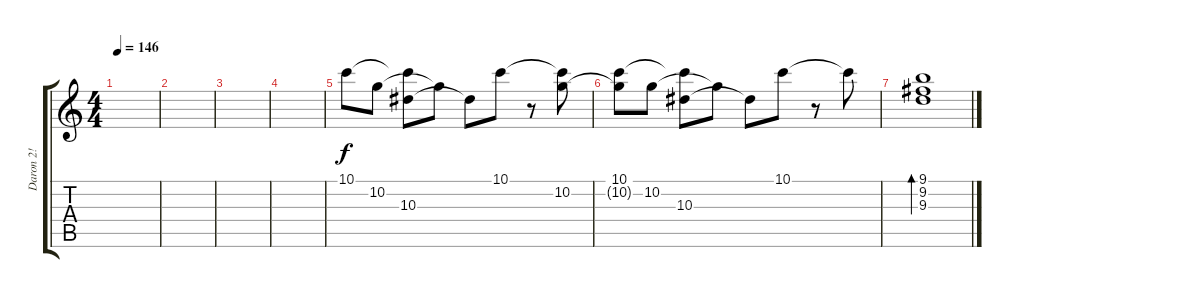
\track ("Daron 2!" "Daron 2!") {instrument electricguitarjazz}
\staff {score tabs}
\tuning (D4 A3 F3 C3 G2 C2) {hide}
\ts (4 4)
\tempo 146
\clef g2
\ks c
|
|
|
|
10.1.8 10.2.8 (10.1{t} 10.3).8 10.2{t}.8 10.3{t}.8 10.1.8 r.8 (10.1{t} 10.2).8 |
(10.1 10.2{t}).8 10.2.8 (10.1{t} 10.3).8 10.2{t}.8 10.3{t}.8 10.1.8 r.8 10.1{t}.8 |
(9.1 9.2 9.3).1{bd 120}
